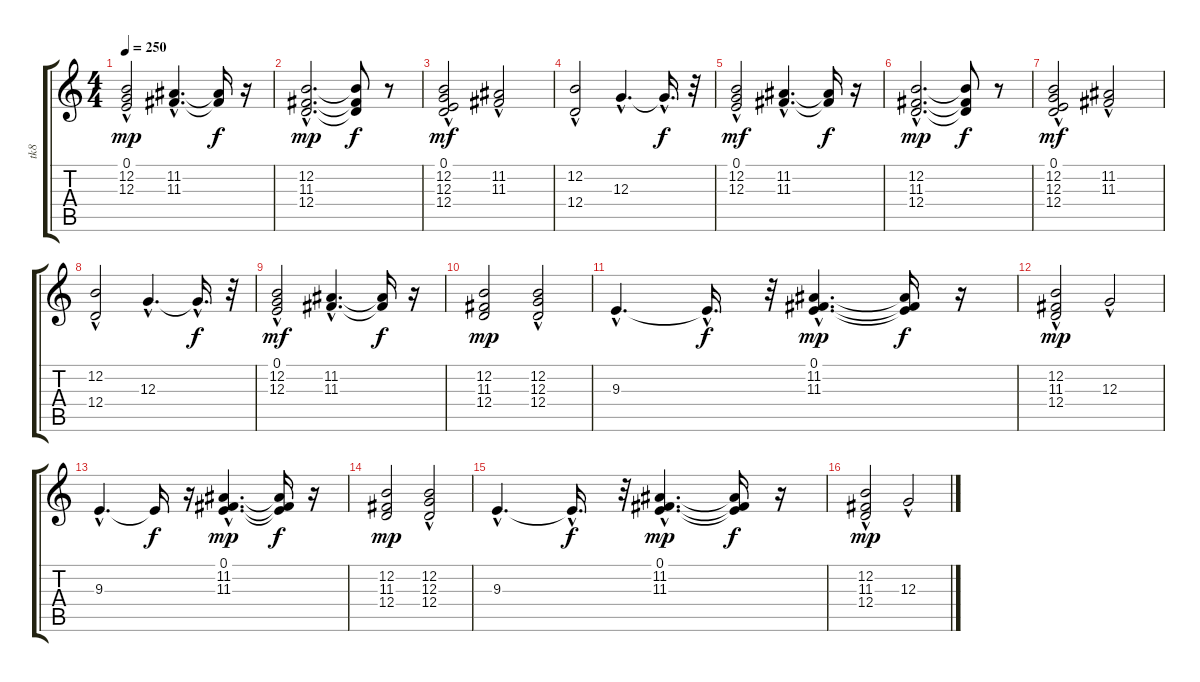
\track ("tk8" "tk8") {instrument pad7halo}
\staff {score tabs}
\tuning (E4 B3 G3 D3 A2 E2) {hide}
\ts (4 4)
\tempo 250
\clef g2
\ks c
(0.1{hac} 12.2 12.3).2{dy mp} (11.2{hac} 11.3{hac}).4{d} (11.2{t} 11.3{t}).16{dy f} r.16 |
(12.2{hac} 11.3{hac} 12.4{hac}).2{d dy mp} (12.2{t} 11.3{t} 12.4{t}).8{dy f} r.8 |
(0.1{hac} 12.2{hac} 12.3{hac} 12.4).2{dy mf} (11.2{hac} 11.3{hac}).2 |
(12.2{hac} 12.4{hac}).2 12.3{hac}.4{d} 12.3{hac t}.16{d dy f} r.32 |
(0.1{hac} 12.2 12.3).2{dy mf} (11.2{hac} 11.3{hac}).4{d} (11.2{t} 11.3{t}).16{dy f} r.16 |
(12.2{hac} 11.3{hac} 12.4{hac}).2{d dy mp} (12.2{t} 11.3{t} 12.4{t}).8{dy f} r.8 |
(0.1{hac} 12.2{hac} 12.3{hac} 12.4).2{dy mf} (11.2{hac} 11.3{hac}).2 |
(12.2{hac} 12.4{hac}).2 12.3{hac}.4{d} 12.3{hac t}.16{d dy f} r.32 |
(0.1{hac} 12.2 12.3).2{dy mf} (11.2{hac} 11.3{hac}).4{d} (11.2{t} 11.3{t}).16{dy f} r.16 |
(12.2 11.3 12.4).2{dy mp} (12.2{hac} 12.3{hac} 12.4{hac}).2 |
9.3{hac}.4{d} 9.3{hac t}.16{d dy f} r.32 (0.1{hac} 11.2{hac} 11.3{hac}).4{d dy mp} (0.1{t} 11.2{t} 11.3{t}).16{dy f} r.16 |
(12.2 11.3 12.4{hac}).2{dy mp} 12.3{hac}.2 |
9.3{hac}.4{d} 9.3{t}.16{dy f} r.16 (0.1{hac} 11.2{hac} 11.3{hac}).4{d dy mp} (0.1{t} 11.2{t} 11.3{t}).16{dy f} r.16 |
(12.2 11.3 12.4).2{dy mp} (12.2{hac} 12.3{hac} 12.4{hac}).2 |
9.3{hac}.4{d} 9.3{hac t}.16{d dy f} r.32 (0.1{hac} 11.2{hac} 11.3{hac}).4{d dy mp} (0.1{t} 11.2{t} 11.3{t}).16{dy f} r.16 |
(12.2 11.3 12.4{hac}).2{dy mp} 12.3{hac}.2
